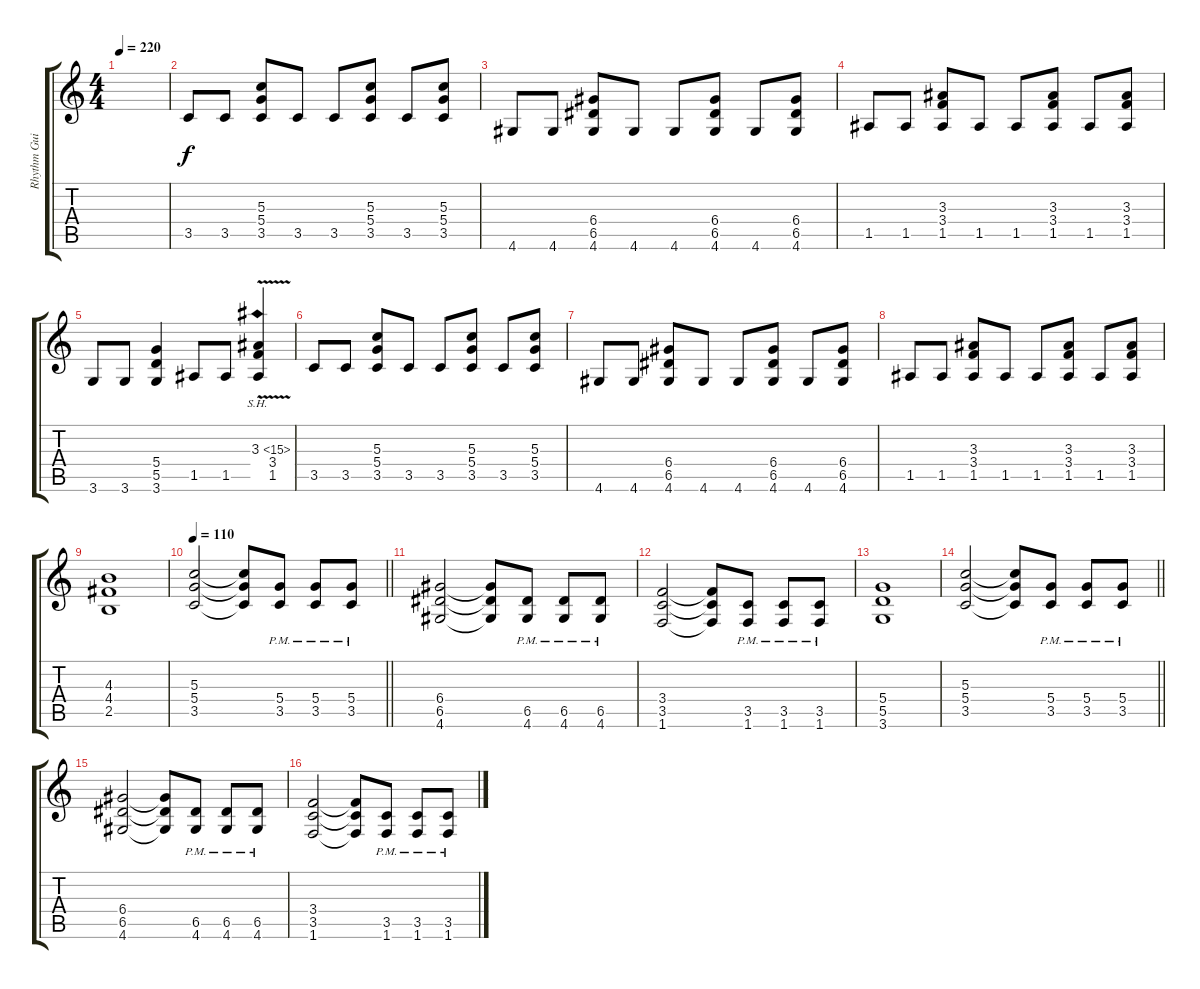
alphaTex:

\track ("Rhythm Guitar" "Rhythm Gui") {instrument overdrivenguitar}
\staff {score tabs}
\tuning (E4 B3 G3 D3 A2 E2) {hide}
\ts (4 4)
\tempo 220
\clef g2
\ks c
|
3.5.8 3.5.8 (5.3 5.4 3.5).8 3.5.8 3.5.8 (5.3 5.4 3.5).8 3.5.8 (5.3 5.4 3.5).8 |
4.6.8 4.6.8 (6.4 6.5 4.6).8 4.6.8 4.6.8 (6.4 6.5 4.6).8 4.6.8 (6.4 6.5 4.6).8 |
1.5.8 1.5.8 (3.3 3.4 1.5).8 1.5.8 1.5.8 (3.3 3.4 1.5).8 1.5.8 (3.3 3.4 1.5).8 |
3.6.8 3.6.8 (5.4 5.5 3.6).4 1.5.8 1.5.8 (3.3{sh 12 v} 3.4 1.5).4 |
3.5.8 3.5.8 (5.3 5.4 3.5).8 3.5.8 3.5.8 (5.3 5.4 3.5).8 3.5.8 (5.3 5.4 3.5).8 |
4.6.8 4.6.8 (6.4 6.5 4.6).8 4.6.8 4.6.8 (6.4 6.5 4.6).8 4.6.8 (6.4 6.5 4.6).8 |
1.5.8 1.5.8 (3.3 3.4 1.5).8 1.5.8 1.5.8 (3.3 3.4 1.5).8 1.5.8 (3.3 3.4 1.5).8 |
(4.3 4.4 2.5).1 |
\tempo 110
\barLineRight lightlight
(5.3 5.4 3.5).2 (5.3{t} 5.4{t} 3.5{t}).8 (5.4{pm} 3.5{pm}).8 (5.4{pm} 3.5{pm}).8 (5.4{pm} 3.5{pm}).8 |
(6.4 6.5 4.6).2 (6.4{t} 6.5{t} 4.6{t}).8 (6.5{pm} 4.6).8 (6.5{pm} 4.6).8 (6.5{pm} 4.6).8 |
(3.4 3.5 1.6).2 (3.4{t} 3.5{t} 1.6{t}).8 (3.5{pm} 1.6).8 (3.5{pm} 1.6).8 (3.5{pm} 1.6).8 |
(5.4 5.5 3.6).1 |
\barLineRight lightlight
(5.3 5.4 3.5).2 (5.3{t} 5.4{t} 3.5{t}).8 (5.4{pm} 3.5{pm}).8 (5.4{pm} 3.5{pm}).8 (5.4{pm} 3.5{pm}).8 |
(6.4 6.5 4.6).2 (6.4{t} 6.5{t} 4.6{t}).8 (6.5{pm} 4.6).8 (6.5{pm} 4.6).8 (6.5{pm} 4.6).8 |
(3.4 3.5 1.6).2 (3.4{t} 3.5{t} 1.6{t}).8 (3.5{pm} 1.6).8 (3.5{pm} 1.6).8 (3.5{pm} 1.6).8
